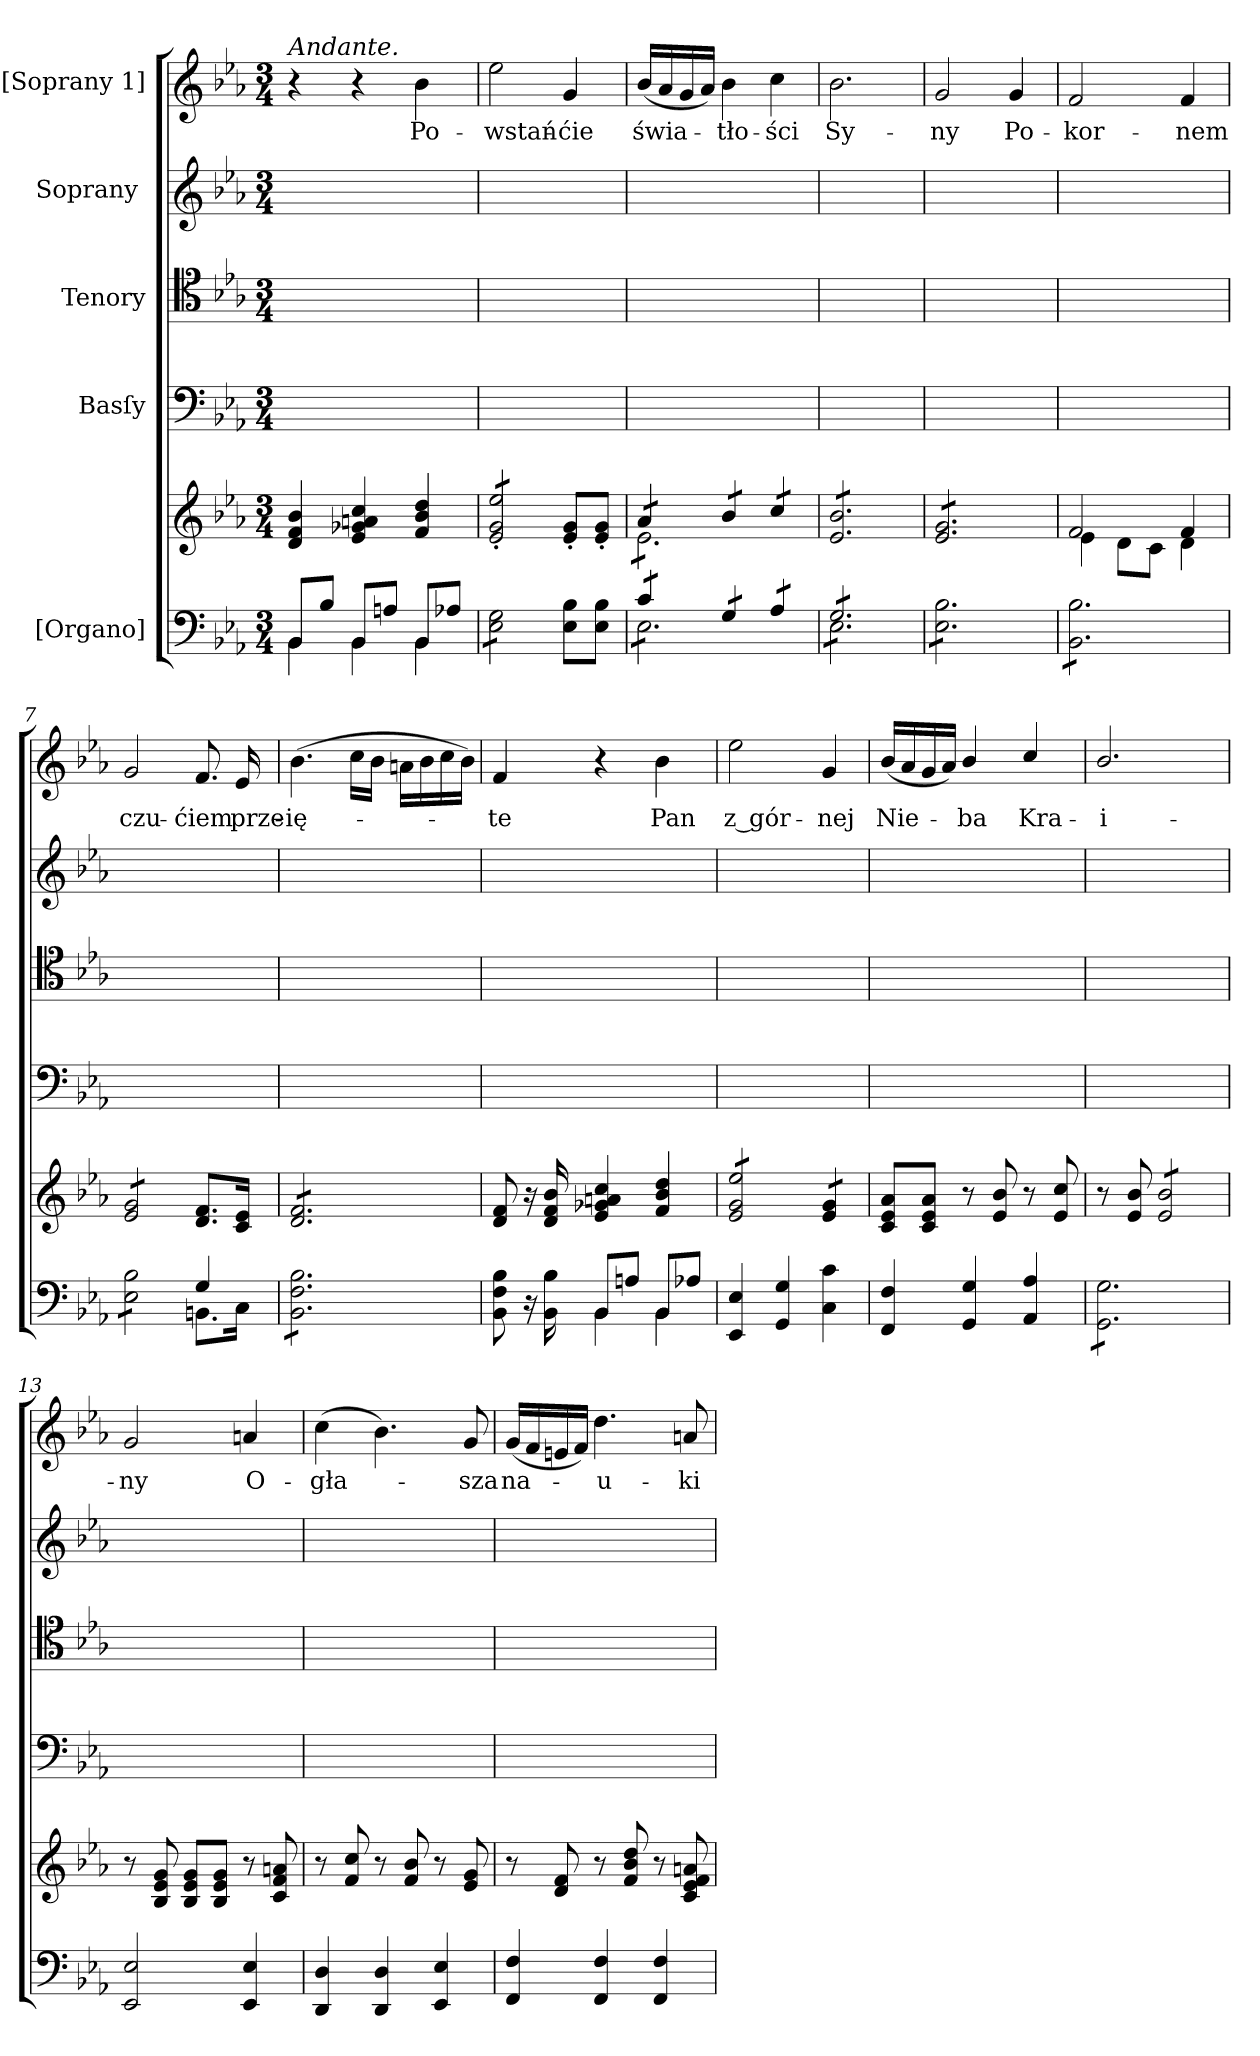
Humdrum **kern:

**kern	**kern	**kern	**kern	**kern	**kern	**text
*part5	*part5	*part4	*part3	*part2	*part1	*part1
*staff6	*staff5	*staff4	*staff3	*staff2	*staff1	*staff1
*I"[Organo]	*	*I"Basſy	*I"Tenory	*I"Soprany [2]	*I"[Soprany 1]	*
*clefF4	*clefG2	*clefF4	*clefC4	*clefG2	*clefG2	*
*k[b-e-a-]	*k[b-e-a-]	*k[b-e-a-]	*k[b-e-a-]	*k[b-e-a-]	*k[b-e-a-]	*
*M3/4	*M3/4	*M3/4	*M3/4	*M3/4	*M3/4	*
=1	=1	=1	=1	=1	=1	=1
*^	*	*	*	*	*	*
!	!	!	!	!	!	!LO:TX:a:i:t=Andante.	!
8BB-/L	4BB-\	4d/ 4f/ 4b-/	2.ryy	2.ryy	2.ryy	4r	.
8B-/J	.	.	.	.	.	.	.
8BB-/L	4BB-\	4e-/ 4g-X/ 4an/ 4cc/	.	.	.	4r	.
8An/J	.	.	.	.	.	.	.
8BB-/L	4BB-\	4f/ 4b-/ 4dd/	.	.	.	4b-\	Po-
8A-X/J	.	.	.	.	.	.	.
*v	*v	*	*	*	*	*	*
=2	=2	=2	=2	=2	=2	=2
!	!LO:TX:b:t=....	!	!	!	!	!
*tremolo	*	*	*	*	*	*
*	*tremolo	*	*	*	*	*
8E-\ 8G\L	(<8e-'/ 8g'/ 8ee-'/L	2.ryy	2.ryy	2.ryy	2ee-\	-wstań-
8E-\ 8G\	(<8e-'/ 8g'/ 8ee-'/	.	.	.	.	.
8E-\ 8G\	(<8e-'/ 8g'/ 8ee-'/	.	.	.	.	.
8E-\ 8G\J	8e-'/ 8g'/ 8ee-'/J	.	.	.	.	.
*	*Xtremolo	*	*	*	*	*
*Xtremolo	*	*	*	*	*	*
8E-\ 8B-\L	8e-'/ 8g'/L	.	.	.	4g/	-ćie
8E-\ 8B-\J	8e-'/ 8g'/J)	.	.	.	.	.
=3	=3	=3	=3	=3	=3	=3
*^	*^	*	*	*	*	*
*tremolo	*	*	*	*	*	*	*	*
*	*	*tremolo	*	*	*	*	*	*
8c/L	8E-\L	8a-/L	8e-\L	2.ryy	2.ryy	2.ryy	(<16b-/LL	świa-
.	.	.	.	.	.	.	16a-/	.
8c/J	8E-\	8a-/J	8e-\	.	.	.	16g/	.
.	.	.	.	.	.	.	16a-/JJ)	.
8G/L	8E-\	8b-/L	8e-\	.	.	.	4b-\	-tło-
8G/J	8E-\	8b-/J	8e-\	.	.	.	.	.
8A-/L	8E-\	8cc/L	8e-\	.	.	.	4cc\	-ści
8A-/J	8E-\J	8cc/J	8e-\J	.	.	.	.	.
*	*	*v	*v	*	*	*	*	*
=4	=4	=4	=4	=4	=4	=4	=4
8G/L	8E-\L	8e-/ 8b-/L	2.ryy	2.ryy	2.ryy	2.b-\	Sy-
8G/	8E-\	8e-/ 8b-/	.	.	.	.	.
8G/	8E-\	8e-/ 8b-/	.	.	.	.	.
8G/	8E-\	8e-/ 8b-/	.	.	.	.	.
8G/	8E-\	8e-/ 8b-/	.	.	.	.	.
8G/J	8E-\J	8e-/ 8b-/J	.	.	.	.	.
*v	*v	*	*	*	*	*	*
=5	=5	=5	=5	=5	=5	=5
8E-\ 8B-\L	8e-/ 8g/L	2.ryy	2.ryy	2.ryy	2g/	-ny
8E-\ 8B-\	8e-/ 8g/	.	.	.	.	.
8E-\ 8B-\	8e-/ 8g/	.	.	.	.	.
8E-\ 8B-\	8e-/ 8g/	.	.	.	.	.
8E-\ 8B-\	8e-/ 8g/	.	.	.	4g/	Po-
8E-\ 8B-\J	8e-/ 8g/J	.	.	.	.	.
*	*Xtremolo	*	*	*	*	*
=6	=6	=6	=6	=6	=6	=6
*	*^	*	*	*	*	*
8BB-\ 8B-\L	2f/	4e-\	2.ryy	2.ryy	2.ryy	2f/	-kor-
8BB-\ 8B-\	.	.	.	.	.	.	.
8BB-\ 8B-\	.	8d\L	.	.	.	.	.
8BB-\ 8B-\	.	8c\J	.	.	.	.	.
8BB-\ 8B-\	4f/	4d\	.	.	.	4f/	-nem
8BB-\ 8B-\J	.	.	.	.	.	.	.
*	*v	*v	*	*	*	*	*
=7	=7	=7	=7	=7	=7	=7
*^	*	*	*	*	*	*
*	*	*tremolo	*	*	*	*	*
8E-\ 8B-\L	2ryy	8e-/ 8g/L	2.ryy	2.ryy	2.ryy	2g/	czu-
8E-\ 8B-\	.	8e-/ 8g/	.	.	.	.	.
8E-\ 8B-\	.	8e-/ 8g/	.	.	.	.	.
8E-\ 8B-\J	.	8e-/ 8g/J	.	.	.	.	.
*	*	*Xtremolo	*	*	*	*	*
*Xtremolo	*	*	*	*	*	*	*
4G/	8.BBn\L	8.d/ 8.f/L	.	.	.	8.f/	-ćiem
.	16C\Jk	16c/ 16e-/Jk	.	.	.	16e-/	prze-
*v	*v	*	*	*	*	*	*
=8	=8	=8	=8	=8	=8	=8
*tremolo	*	*	*	*	*	*
*	*tremolo	*	*	*	*	*
8BB-\ 8F\ 8B-\L	8d/ 8f/L	2.ryy	2.ryy	2.ryy	(>4.b-\	-ię-
8BB-\ 8F\ 8B-\	8d/ 8f/	.	.	.	.	.
8BB-\ 8F\ 8B-\	8d/ 8f/	.	.	.	.	.
8BB-\ 8F\ 8B-\	8d/ 8f/	.	.	.	16cc\LL	.
.	.	.	.	.	16b-\JJ	.
8BB-\ 8F\ 8B-\	8d/ 8f/	.	.	.	16an\LL	.
.	.	.	.	.	16b-\	.
8BB-\ 8F\ 8B-\J	8d/ 8f/J	.	.	.	16cc\	.
*	*Xtremolo	*	*	*	*	*
*Xtremolo	*	*	*	*	*	*
.	.	.	.	.	16b-\JJ)	.
=9	=9	=9	=9	=9	=9	=9
*^	*	*	*	*	*	*
8BB-\ 8F\ 8B-\	4ryy	8d/ 8f/	2.ryy	2.ryy	2.ryy	4f/	-te
16r	.	16r	.	.	.	.	.
16BB-\ 16B-\	.	16d/ 16f/ 16b-/	.	.	.	.	.
8BB-/L	4BB-\	4e-/ 4g-X/ 4an/ 4cc/	.	.	.	4r	.
8An/J	.	.	.	.	.	.	.
8BB-/L	4BB-\	4f/ 4b-/ 4dd/	.	.	.	4b-\	Pan
8A-X/J	.	.	.	.	.	.	.
*v	*v	*	*	*	*	*	*
=10	=10	=10	=10	=10	=10	=10
*	*tremolo	*	*	*	*	*
4EE-/ 4E-/	8e-/ 8g/ 8ee-/L	2.ryy	2.ryy	2.ryy	2ee-\	z gór-
.	8e-/ 8g/ 8ee-/	.	.	.	.	.
4GG/ 4G/	8e-/ 8g/ 8ee-/	.	.	.	.	.
.	8e-/ 8g/ 8ee-/J	.	.	.	.	.
4C\ 4c\	8e-/ 8g/L	.	.	.	4g/	-nej
.	8e-/ 8g/J	.	.	.	.	.
*	*Xtremolo	*	*	*	*	*
=11	=11	=11	=11	=11	=11	=11
4FF/ 4F/	8c/ 8e-/ 8a-/L	2.ryy	2.ryy	2.ryy	(<16b-/LL	Nie-
.	.	.	.	.	16a-/	.
.	8c/ 8e-/ 8a-/J	.	.	.	16g/	.
.	.	.	.	.	16a-/JJ)	.
4GG/ 4G/	8r	.	.	.	4b-/	-ba
.	8e-/ 8b-/	.	.	.	.	.
4AA-/ 4A-/	8r	.	.	.	4cc/	Kra-
.	8e-/ 8cc/	.	.	.	.	.
=12	=12	=12	=12	=12	=12	=12
*tremolo	*	*	*	*	*	*
8GG\ 8G\L	8r	2.ryy	2.ryy	2.ryy	2.b-/	-i-
8GG\ 8G\	8e-/ 8b-/	.	.	.	.	.
*	*tremolo	*	*	*	*	*
8GG\ 8G\	8e-/ 8b-/L	.	.	.	.	.
8GG\ 8G\	8e-/ 8b-/	.	.	.	.	.
8GG\ 8G\	8e-/ 8b-/	.	.	.	.	.
8GG\ 8G\J	8e-/ 8b-/J	.	.	.	.	.
*	*Xtremolo	*	*	*	*	*
*Xtremolo	*	*	*	*	*	*
=13	=13	=13	=13	=13	=13	=13
2EE-/ 2E-/	8r	2.ryy	2.ryy	2.ryy	2g/	-ny
.	8B-/ 8e-/ 8g/	.	.	.	.	.
.	8B-/ 8e-/ 8g/L	.	.	.	.	.
.	8B-/ 8e-/ 8g/J	.	.	.	.	.
4EE-/ 4E-/	8r	.	.	.	4an/	O-
.	8c/ 8f/ 8an/	.	.	.	.	.
=14	=14	=14	=14	=14	=14	=14
4DD/ 4D/	8r	2.ryy	2.ryy	2.ryy	(>4cc\	-gła-
.	8f/ 8cc/	.	.	.	.	.
4DD/ 4D/	8r	.	.	.	4.b-\)	.
.	8f/ 8b-/	.	.	.	.	.
4EE-/ 4E-/	8r	.	.	.	.	.
.	8e-/ 8g/	.	.	.	8g/	-sza
=15	=15	=15	=15	=15	=15	=15
4FF/ 4F/	8r	2.ryy	2.ryy	2.ryy	(<16g/LL	na-
.	.	.	.	.	16f/	.
.	8d/ 8f/	.	.	.	16en/	.
.	.	.	.	.	16f/JJ)	.
4FF/ 4F/	8r	.	.	.	4.dd\	-u-
.	8f/ 8b-/ 8dd/	.	.	.	.	.
4FF/ 4F/	8r	.	.	.	.	.
.	8c/ 8e-/ 8f/ 8an/	.	.	.	8an/	-ki
=	=	=	=	=	=	=
*-	*-	*-	*-	*-	*-	*-
